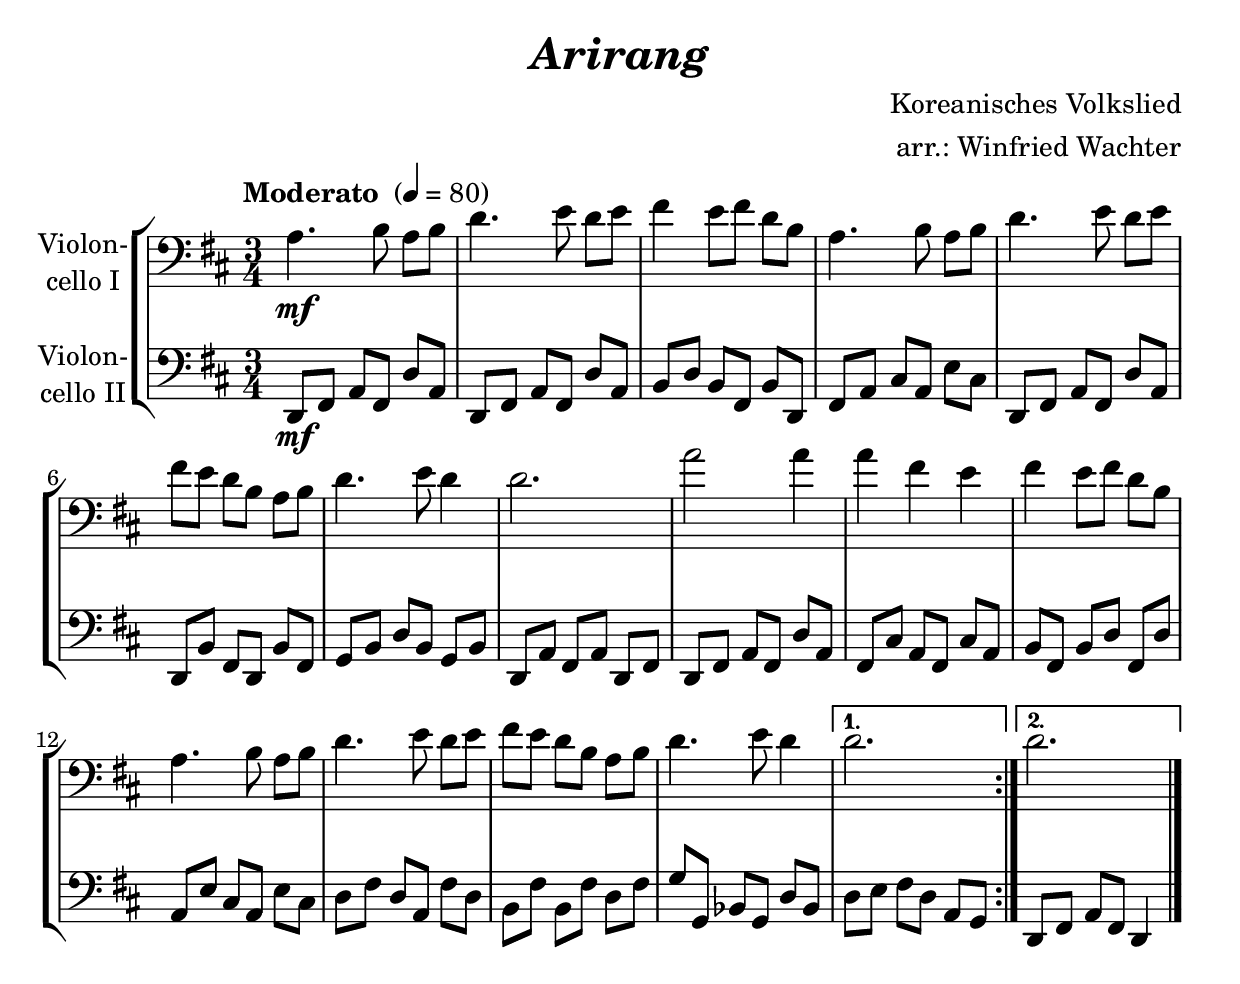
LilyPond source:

\version "2.18.2"
\include "deutsch.ly"
  
#(set-global-staff-size 24)

\header {
  title     = \markup \bold \italic "Arirang"
  composer  = "Koreanisches Volkslied"
  arranger  = "arr.: Winfried Wachter"
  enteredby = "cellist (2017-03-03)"
%  piece     = ""
}

voiceconsts = {
  \key g \major
  \time 3/4
  \clef "bass"
% \numericTimeSignature
  \compressFullBarRests
  % Set default beaming for all staves
  \set Timing.beamExceptions = #'()
  \set Timing.baseMoment     = #(ly:make-moment 1 4)
  \set Timing.beatStructure  = #'(1 1 1)
  \tempo "Moderato " 4=80
}

mifl = "flute"
mist = "string ensemble 1"
%minstr = "accordion"
miba = "bassoon"
%miba = "electric bass (pick)"
%miba = "electric bass (finger)"
%milo = "drawbar organ"
milo = "harpsichord"

rit = \mark \markup "rit."

va = \relative c' {
  \voiceconsts

  \repeat volta 2 {
    d4.\mf e8 d e
    g4. a8 g a
    h4 a8 h g e
    d4. e8 d e
    g4. a8 g a
    
    h a g e d e
    g4. a8 g4
    g2.
    d'2 d4
    d h a
    h a8 h g e
    
    d4. e8 d e
    g4. a8 g a
    h a g e d e
    g4. a8 g4
  }
  \alternative {
    { g2. }
    { g }
  } \bar "|."
}

vb = \relative c {
  \voiceconsts

  \repeat volta 2 {
    g8\mf h d h g' d
    g, h d h g' d
    e g e h e g,
    h d fis d a' fis
    g, h d h g' d
    
    g, e' h g e' h
    c e g e c e
    g, d' h d g, h
    g h d h g' d
    h fis' d h fis' d
    e h e g h, g'
    
    d a' fis d a' fis
    g h g d h' g
    e h' e, h' g h
    c c, es c g' es
  }
  \alternative {
    { g a h g d c }
    { g h d h g4 }
  } \bar "|."
}


music = \new StaffGroup <<
      \new Staff {
	\set Staff.midiInstrument = \mist
	\set Staff.instrumentName = \markup \center-column { "Violon-" "cello I" }
	\transpose g d { \va }
      }

      \new Staff {
	\set Staff.midiInstrument = \miba
	\set Staff.instrumentName = \markup \center-column { "Violon-" "cello II" }
	\transpose g d { \vb }
      }
>>

\book {
  \score {
    \music
    \layout {}
  }

  \score {
    \unfoldRepeats \music

    \midi {
      \context {
        \Score
      }
    }
  }
}
